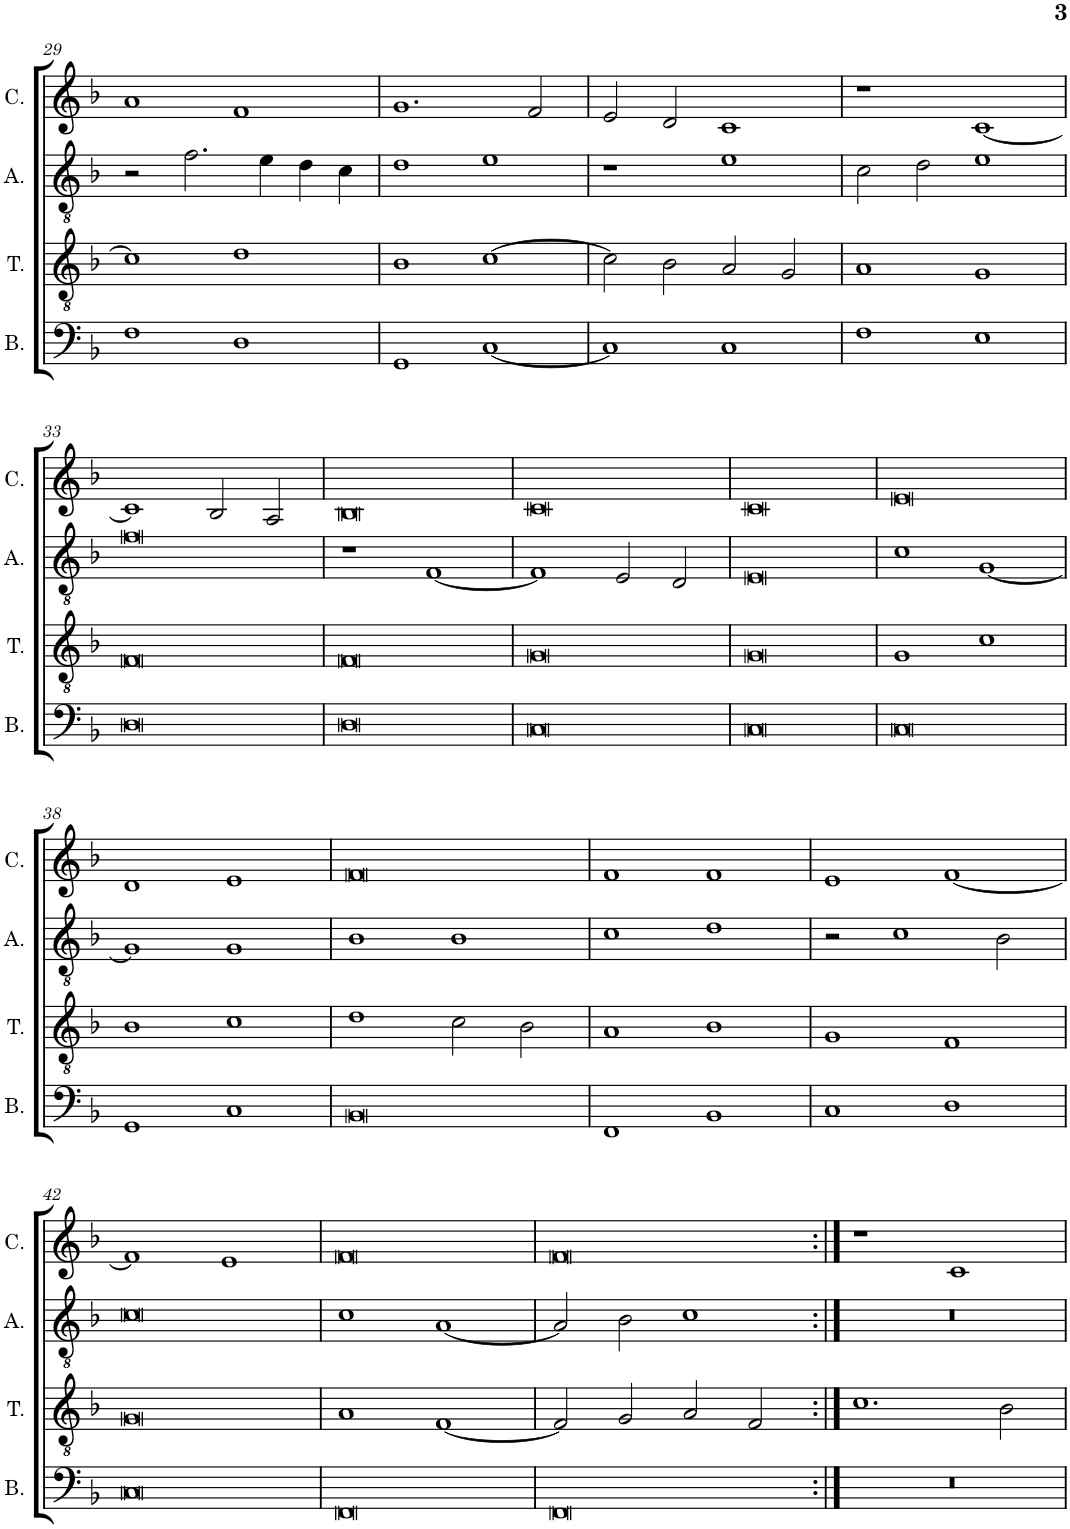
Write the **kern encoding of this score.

**kern	**kern	**kern	**kern
*part4	*part3	*part2	*part1
*staff4	*staff3	*staff2	*staff1
*I"Bassus	*I"Tenor	*I"Altus	*I"Cantus
*I'B.	*I'T.	*I'A.	*I'C.
!!LO:PB:g=z
*clefF4	*clefGv2	*clefGv2	*clefG2
*k[b-]	*k[b-]	*k[b-]	*k[b-]
*M2/1	*M2/1	*M2/1	*M2/1
=29	=29	=29	=29
1F	1c]	2r	1a
.	.	2.f\	.
1D	1d	.	1f
.	.	4e\	.
.	.	4d\	.
.	.	4c\	.
=30	=30	=30	=30
1GG	1B-	1d	1.g
[1C	[1c	1e	.
.	.	.	2f/
=31	=31	=31	=31
1C]	2c\]	1r	2e/
.	2B-\	.	2d/
1C	2A/	1e	1c
.	2G/	.	.
=32	=32	=32	=32
1F	1A	2c\	1r
.	.	2d\	.
1E	1G	1e	[1c
!!LO:LB:g=z
=33	=33	=33	=33
0D	0F	0f	1c]
.	.	.	2B-/
.	.	.	2A/
=34	=34	=34	=34
0D	0F	1r	0B-
.	.	[1F	.
=35	=35	=35	=35
0C	0G	1F]	0c
.	.	2E/	.
.	.	2D/	.
=36	=36	=36	=36
0C	0G	0E	0c
=37	=37	=37	=37
0C	1G	1c	0e
.	1c	[1G	.
!!LO:LB:g=z
=38	=38	=38	=38
1GG	1B-	1G]	1d
1C	1c	1G	1e
=39	=39	=39	=39
0BB-	1d	1B-	0f
.	2c\	1B-	.
.	2B-\	.	.
=40	=40	=40	=40
1FF	1A	1c	1f
1BB-	1B-	1d	1f
=41	=41	=41	=41
1C	1G	2r	1e
.	.	1c	.
1D	1F	.	[1f
.	.	2B-\	.
!!LO:LB:g=z
=42	=42	=42	=42
0C	0G	0c	1f]
.	.	.	1e
=43	=43	=43	=43
0FF	1A	1c	0f
.	[1F	[1A	.
=44	=44	=44	=44
0FF	2F/]	2A/]	0f
.	2G/	2B-\	.
.	2A/	1c	.
.	2F/	.	.
=45:|!	=45:|!	=45:|!	=45:|!
0r	1.c	0r	1r
.	.	.	1c
.	2B-\	.	.
=	=	=	=
*-	*-	*-	*-
